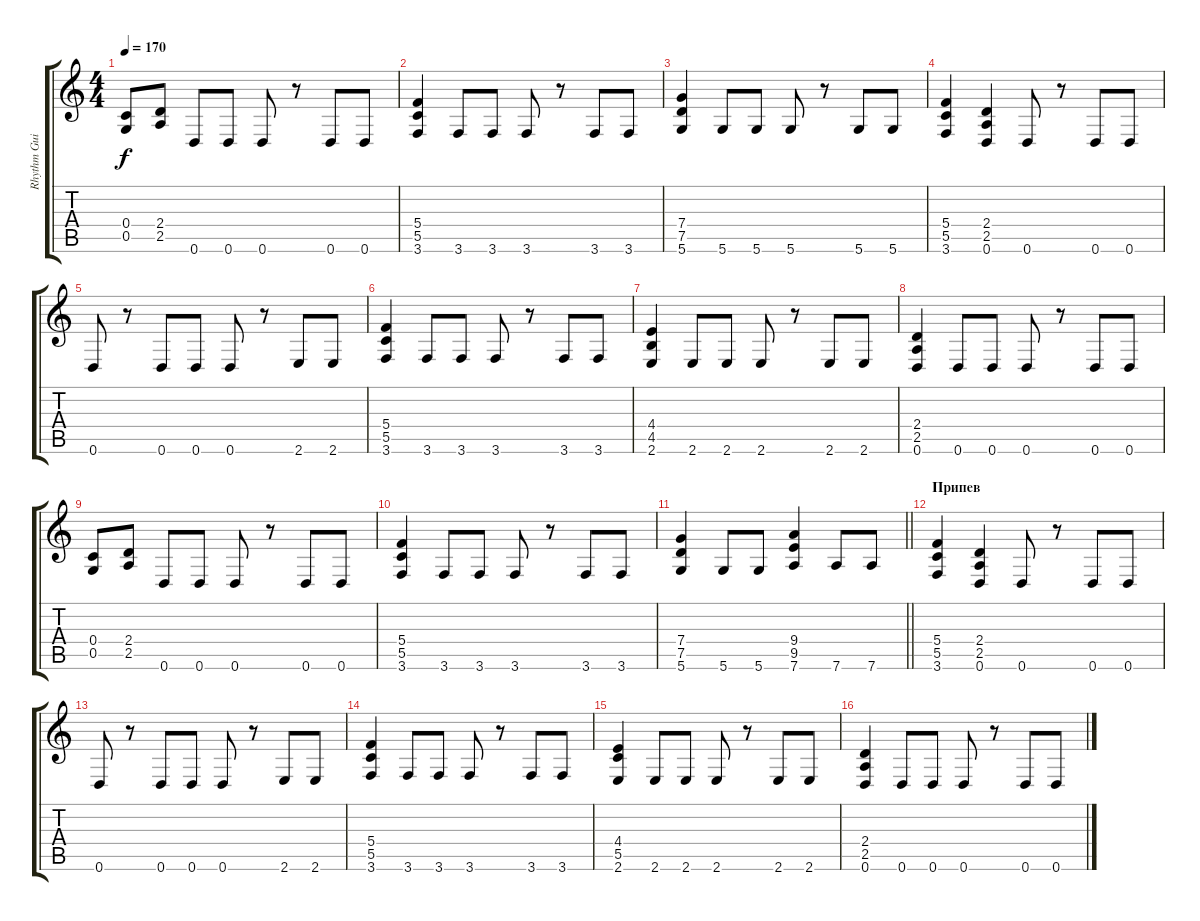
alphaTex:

\track ("Rhythm Guitar" "Rhythm Gui") {instrument distortionguitar}
\staff {score tabs}
\tuning (D4 A3 F3 C3 G2 D2) {hide}
\ts (4 4)
\tempo 170
\clef g2
\ks c
(0.4 0.5).8{dy f} (2.4 2.5).8 0.6.8 0.6.8 0.6.8 r.8 0.6.8 0.6.8 |
(5.4 5.5 3.6).4 3.6.8 3.6.8 3.6.8 r.8 3.6.8 3.6.8 |
(7.4 7.5 5.6).4 5.6.8 5.6.8 5.6.8 r.8 5.6.8 5.6.8 |
(5.4 5.5 3.6).4 (2.4 2.5 0.6).4 0.6.8 r.8 0.6.8 0.6.8 |
0.6.8 r.8 0.6.8 0.6.8 0.6.8 r.8 2.6.8 2.6.8 |
(5.4 5.5 3.6).4 3.6.8 3.6.8 3.6.8 r.8 3.6.8 3.6.8 |
(4.4 4.5 2.6).4 2.6.8 2.6.8 2.6.8 r.8 2.6.8 2.6.8 |
(2.4 2.5 0.6).4 0.6.8 0.6.8 0.6.8 r.8 0.6.8 0.6.8 |
(0.4 0.5).8 (2.4 2.5).8 0.6.8 0.6.8 0.6.8 r.8 0.6.8 0.6.8 |
(5.4 5.5 3.6).4 3.6.8 3.6.8 3.6.8 r.8 3.6.8 3.6.8 |
\barLineRight lightlight
(7.4 7.5 5.6).4 5.6.8 5.6.8 (9.4 9.5 7.6).4 7.6.8 7.6.8 |
\section ("" "Припев")
(5.4 5.5 3.6).4 (2.4 2.5 0.6).4 0.6.8 r.8 0.6.8 0.6.8 |
0.6.8 r.8 0.6.8 0.6.8 0.6.8 r.8 2.6.8 2.6.8 |
(5.4 5.5 3.6).4 3.6.8 3.6.8 3.6.8 r.8 3.6.8 3.6.8 |
(4.4 5.5 2.6).4 2.6.8 2.6.8 2.6.8 r.8 2.6.8 2.6.8 |
(2.4 2.5 0.6).4 0.6.8 0.6.8 0.6.8 r.8 0.6.8 0.6.8
